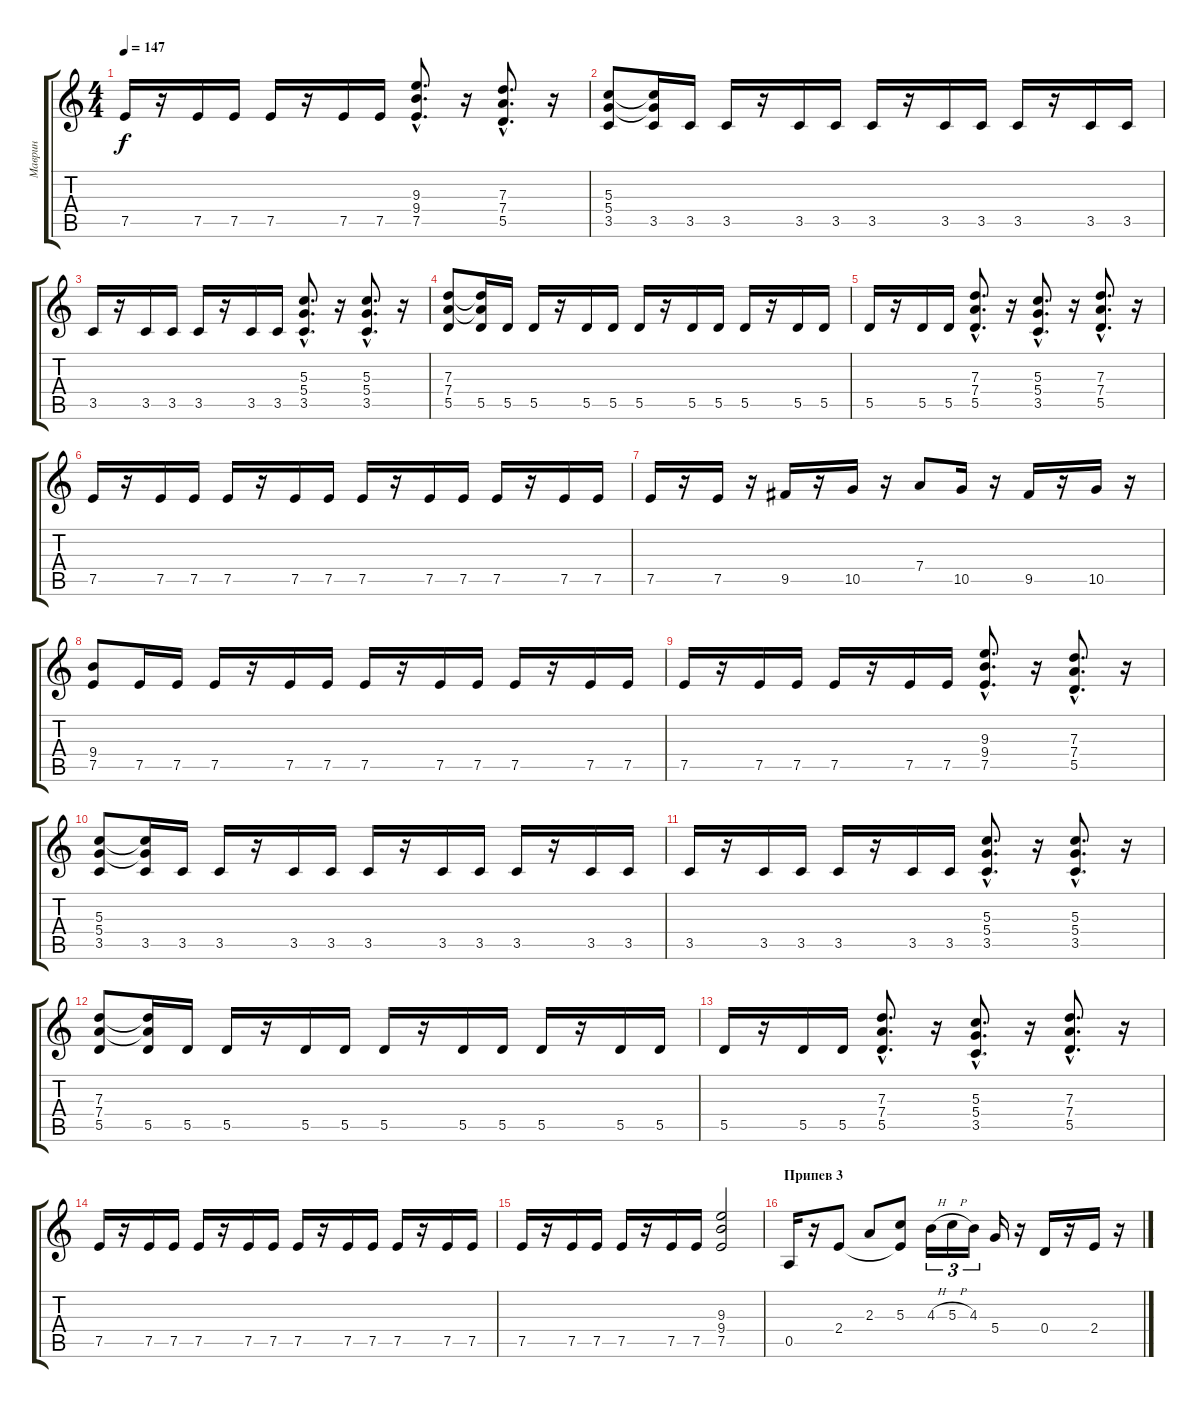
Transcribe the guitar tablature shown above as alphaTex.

\track ("Маврин" "Маврин") {instrument overdrivenguitar}
\staff {score tabs}
\tuning (E4 B3 G3 D3 A2 E2) {hide}
\ts (4 4)
\tempo 147
\clef g2
\ks c
7.5.16{dy f} r.16 7.5.16 7.5.16 7.5.16 r.16 7.5.16 7.5.16 (9.3{hac} 9.4{hac} 7.5{hac}).8{d} r.16 (7.3{hac} 7.4{hac} 5.5{hac}).8{d} r.16 |
(5.3 5.4 3.5).8 (5.3{t} 5.4{t} 3.5).16 3.5.16 3.5.16 r.16 3.5.16 3.5.16 3.5.16 r.16 3.5.16 3.5.16 3.5.16 r.16 3.5.16 3.5.16 |
3.5.16 r.16 3.5.16 3.5.16 3.5.16 r.16 3.5.16 3.5.16 (5.3{hac} 5.4{hac} 3.5{hac}).8{d} r.16 (5.3{hac} 5.4{hac} 3.5{hac}).8{d} r.16 |
(7.3 7.4 5.5).8 (7.3{t} 7.4{t} 5.5).16 5.5.16 5.5.16 r.16 5.5.16 5.5.16 5.5.16 r.16 5.5.16 5.5.16 5.5.16 r.16 5.5.16 5.5.16 |
5.5.16 r.16 5.5.16 5.5.16 (7.3{hac} 7.4{hac} 5.5{hac}).8{d} r.16 (5.3{hac} 5.4{hac} 3.5{hac}).8{d} r.16 (7.3{hac} 7.4{hac} 5.5{hac}).8{d} r.16 |
7.5.16 r.16 7.5.16 7.5.16 7.5.16 r.16 7.5.16 7.5.16 7.5.16 r.16 7.5.16 7.5.16 7.5.16 r.16 7.5.16 7.5.16 |
7.5.16 r.16 7.5.16 r.16 9.5.16 r.16 10.5.16 r.16 7.4.8 10.5.16 r.16 9.5.16 r.16 10.5.16 r.16 |
(9.4 7.5).8 7.5.16 7.5.16 7.5.16 r.16 7.5.16 7.5.16 7.5.16 r.16 7.5.16 7.5.16 7.5.16 r.16 7.5.16 7.5.16 |
7.5.16 r.16 7.5.16 7.5.16 7.5.16 r.16 7.5.16 7.5.16 (9.3{hac} 9.4{hac} 7.5{hac}).8{d} r.16 (7.3{hac} 7.4{hac} 5.5{hac}).8{d} r.16 |
(5.3 5.4 3.5).8 (5.3{t} 5.4{t} 3.5).16 3.5.16 3.5.16 r.16 3.5.16 3.5.16 3.5.16 r.16 3.5.16 3.5.16 3.5.16 r.16 3.5.16 3.5.16 |
3.5.16 r.16 3.5.16 3.5.16 3.5.16 r.16 3.5.16 3.5.16 (5.3{hac} 5.4{hac} 3.5{hac}).8{d} r.16 (5.3{hac} 5.4{hac} 3.5{hac}).8{d} r.16 |
(7.3 7.4 5.5).8 (7.3{t} 7.4{t} 5.5).16 5.5.16 5.5.16 r.16 5.5.16 5.5.16 5.5.16 r.16 5.5.16 5.5.16 5.5.16 r.16 5.5.16 5.5.16 |
5.5.16 r.16 5.5.16 5.5.16 (7.3{hac} 7.4{hac} 5.5{hac}).8{d} r.16 (5.3{hac} 5.4{hac} 3.5{hac}).8{d} r.16 (7.3{hac} 7.4{hac} 5.5{hac}).8{d} r.16 |
7.5.16 r.16 7.5.16 7.5.16 7.5.16 r.16 7.5.16 7.5.16 7.5.16 r.16 7.5.16 7.5.16 7.5.16 r.16 7.5.16 7.5.16 |
7.5.16 r.16 7.5.16 7.5.16 7.5.16 r.16 7.5.16 7.5.16 (9.3 9.4 7.5).2 |
\section ("" "Припев 3")
0.5.16 r.16 2.4.8 2.3.8 (5.3 2.4{t}).8 4.3{h}.16{tu (3 2)} 5.3{h}.16{tu (3 2)} 4.3.16{tu (3 2)} 5.4.16 r.16 0.4.16 r.16 2.4.16 r.16
